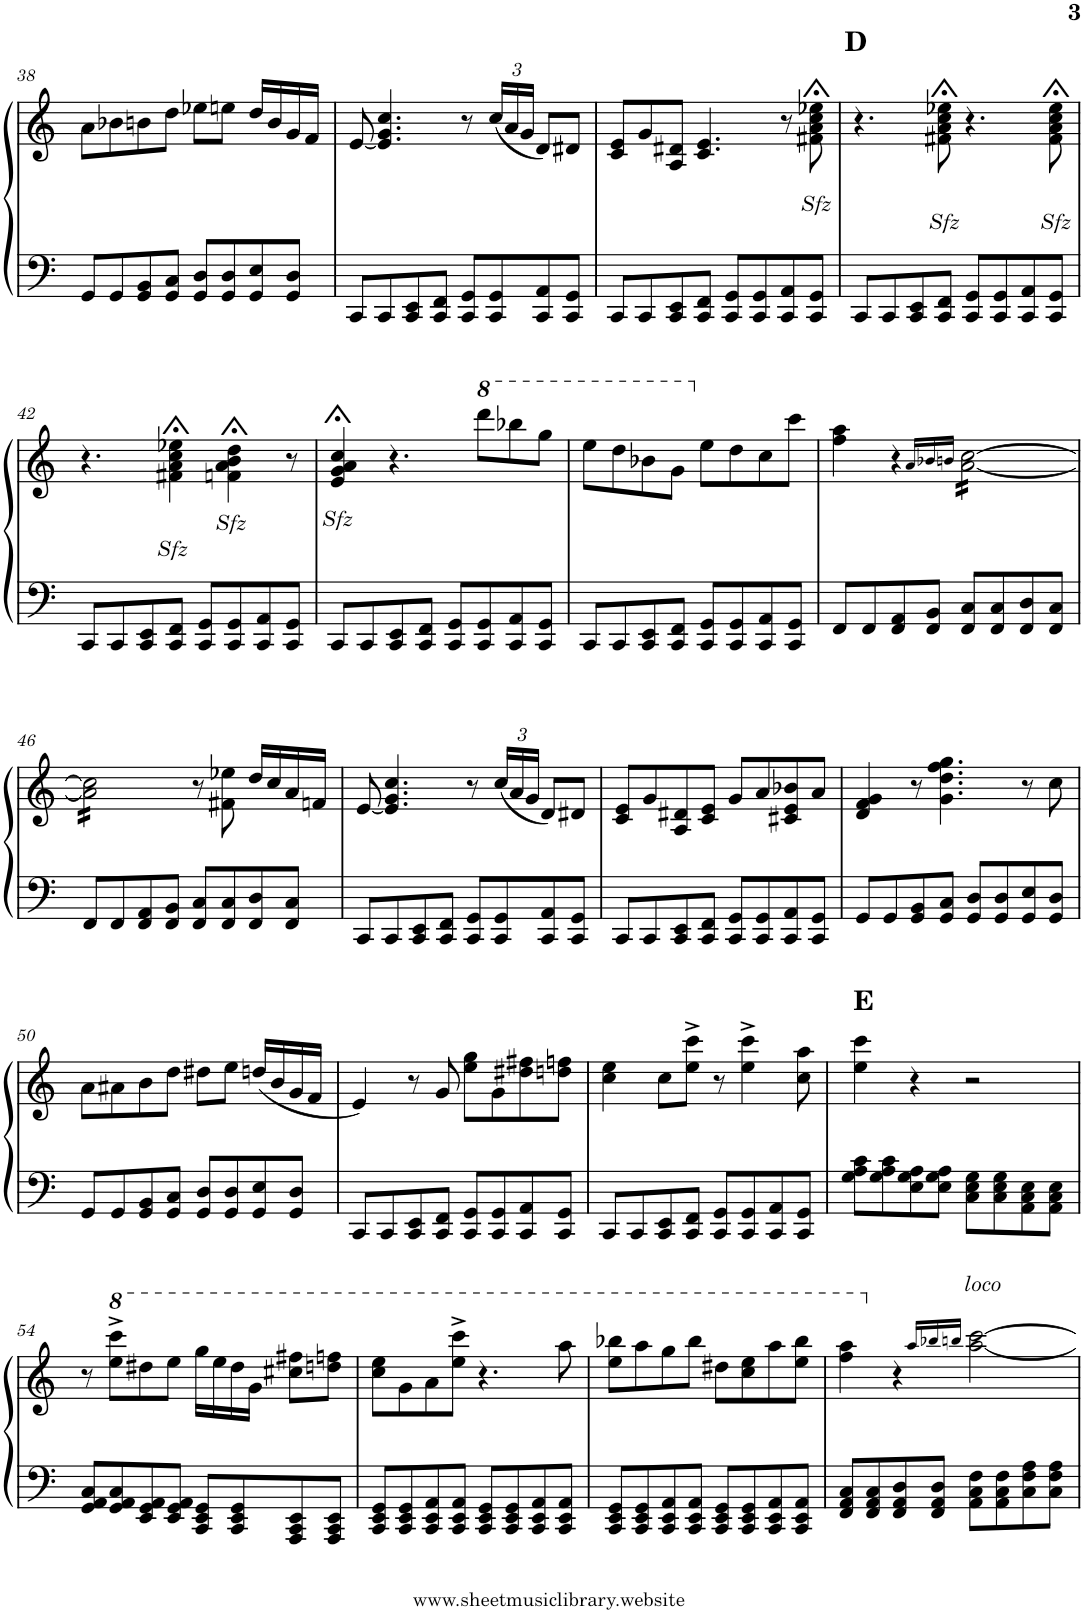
**kern	**kern	**text	**text
*part1	*part1	*part1	*part1
*staff2	*staff1	*staff1	*staff1
*I"Piano	*	*	*
*I'Pno.	*	*	*
!!LO:PB:g=z
*clefF4	*clefG2	*	*
*k[]	*k[]	*	*
*M4/4	*M4/4	*	*
=38	=38	=38	=38
8GG/L	8a\L	.	.
8GG/	8b-X\	.	.
8GG/ 8BB/	8bn\	.	.
8GG/ 8C/J	8dd\J	.	.
8GG/ 8D/L	8ee-X\L	.	.
8GG/ 8D/	8een\J	.	.
8GG/ 8E/	16dd/LL	.	.
.	16b/	.	.
8GG/ 8D/J	16g/	.	.
.	16f/JJ	.	.
=39	=39	=39	=39
8CC/L	[8e/	.	.
8CC/	4.e/] 4.g/ 4.cc/	.	.
8CC/ 8EE/	.	.	.
8CC/ 8FF/J	.	.	.
8CC/ 8GG/L	8r	.	.
*	*Xbrackettup	*	*
8CC/ 8GG/	(24cc/LL	.	.
.	24a/	.	.
.	24g/JJ	.	.
8CC/ 8AA/	8d/L)	.	.
8CC/ 8GG/J	8d#X/J	.	.
=40	=40	=40	=40
8CC/L	8c/ 8e/L	.	.
8CC/	8g/	.	.
8CC/ 8EE/	8A/ 8d#X/J	.	.
8CC/ 8FF/J	4.c/ 4.e/	.	.
8CC/ 8GG/L	.	.	.
8CC/ 8GG/	.	.	.
8CC/ 8AA/	8r	.	.
!	!	!	!LO:LY:b
8CC/ 8GG/J	8f#X\;< 8a\;< 8cc\;< 8ee-X\;<	.	Sfz
=41	=41	=41	=41
!	!LO:TX:a:B:t=D	!	!
8CC/L	4.r	.	.
8CC/	.	.	.
8CC/ 8EE/	.	.	.
!	!	!	!LO:LY:b
8CC/ 8FF/J	8f#X\;< 8a\;< 8cc\;< 8ee-X\;<	.	Sfz
8CC/ 8GG/L	4.r	.	.
8CC/ 8GG/	.	.	.
8CC/ 8AA/	.	.	.
!	!	!	!LO:LY:b
8CC/ 8GG/J	8f#\;< 8a\;< 8cc\;< 8ee-\;<	.	Sfz
!!LO:LB:g=z
=42	=42	=42	=42
8CC/L	4.r	.	.
8CC/	.	.	.
8CC/ 8EE/	.	.	.
!	!	!	!LO:LY:b
8CC/ 8FF/J	4f#X\;< 4a\;< 4cc\;< 4ee-X\;<	.	Sfz
8CC/ 8GG/L	.	.	.
!	!	!LO:LY:b	!
8CC/ 8GG/	4fn\;< 4a\;< 4b\;< 4dd\;<	Sfz	.
8CC/ 8AA/	.	.	.
8CC/ 8GG/J	8r	.	.
=43	=43	=43	=43
!	!	!LO:LY:b	!
8CC/L	4e/;< 4g/;< 4a/;< 4cc/;<	Sfz	.
8CC/	.	.	.
8CC/ 8EE/	4.r	.	.
8CC/ 8FF/J	.	.	.
8CC/ 8GG/L	.	.	.
*	*8va	*	*
8CC/ 8GG/	8dddd\L	.	.
8CC/ 8AA/	8bbb-X\	.	.
8CC/ 8GG/J	8ggg\J	.	.
=44	=44	=44	=44
8CC/L	8eee\L	.	.
8CC/	8ddd\	.	.
8CC/ 8EE/	8bb-X\	.	.
8CC/ 8FF/J	8gg\J	.	.
*	*X8va	*	*
8CC/ 8GG/L	8ee\L	.	.
8CC/ 8GG/	8dd\	.	.
8CC/ 8AA/	8cc\	.	.
8CC/ 8GG/J	8ccc\J	.	.
=45	=45	=45	=45
8FF/L	4ff\ 4aa\	.	.
8FF/	.	.	.
8FF/ 8AA/	4r	.	.
8FF/ 8BB/J	.	.	.
.	16qa/LL	.	.
.	16qb-X/	.	.
.	16qbn/JJ	.	.
*	*tremolo	*	*
8FF/ 8C/L	[16a\ [16cc\LL	.	.
.	16a\ 16cc\	.	.
8FF/ 8C/	16a\ 16cc\	.	.
.	16a\ 16cc\	.	.
8FF/ 8D/	16a\ 16cc\	.	.
.	16a\ 16cc\	.	.
8FF/ 8C/J	16a\ 16cc\	.	.
.	16a\ 16cc\JJ	.	.
!!LO:LB:g=z
=46	=46	=46	=46
8FF/L	16a\] 16cc\]LL	.	.
.	16a\ 16cc\	.	.
8FF/	16a\ 16cc\	.	.
.	16a\ 16cc\	.	.
8FF/ 8AA/	16a\ 16cc\	.	.
.	16a\ 16cc\	.	.
8FF/ 8BB/J	16a\ 16cc\	.	.
.	16a\ 16cc\JJ	.	.
*	*Xtremolo	*	*
8FF/ 8C/L	8r	.	.
8FF/ 8C/	8f#X\ 8ee-X\	.	.
8FF/ 8D/	16dd/LL	.	.
.	16cc/	.	.
8FF/ 8C/J	16a/	.	.
.	16fn/JJ	.	.
=47	=47	=47	=47
8CC/L	[8e/	.	.
8CC/	4.e/] 4.g/ 4.cc/	.	.
8CC/ 8EE/	.	.	.
8CC/ 8FF/J	.	.	.
8CC/ 8GG/L	8r	.	.
8CC/ 8GG/	(24cc/LL	.	.
.	24a/	.	.
.	24g/JJ	.	.
8CC/ 8AA/	8d/L)	.	.
8CC/ 8GG/J	8d#X/J	.	.
=48	=48	=48	=48
8CC/L	8c/ 8e/L	.	.
8CC/	8g/	.	.
8CC/ 8EE/	8A/ 8d#X/	.	.
8CC/ 8FF/J	8c/ 8e/J	.	.
8CC/ 8GG/L	8g/L	.	.
8CC/ 8GG/	8a/	.	.
8CC/ 8AA/	8c#X/ 8e/ 8b-X/	.	.
8CC/ 8GG/J	8a/J	.	.
=49	=49	=49	=49
8GG/L	4d/ 4f/ 4g/	.	.
8GG/	.	.	.
8GG/ 8BB/	8r	.	.
8GG/ 8C/J	4.g\ 4.dd\ 4.ff\ 4.gg\	.	.
8GG/ 8D/L	.	.	.
8GG/ 8D/	.	.	.
8GG/ 8E/	8r	.	.
8GG/ 8D/J	8cc\	.	.
!!LO:LB:g=z
=50	=50	=50	=50
8GG/L	8a\L	.	.
8GG/	8a#X\	.	.
8GG/ 8BB/	8b\	.	.
8GG/ 8C/J	8dd\J	.	.
8GG/ 8D/L	8dd#X\L	.	.
8GG/ 8D/	8ee\J	.	.
8GG/ 8E/	(16ddn/LL	.	.
.	16b/	.	.
8GG/ 8D/J	16g/	.	.
.	16f/JJ	.	.
=51	=51	=51	=51
8CC/L	4e/)	.	.
8CC/	.	.	.
8CC/ 8EE/	8r	.	.
8CC/ 8FF/J	8g/	.	.
8CC/ 8GG/L	8ee\ 8gg\L	.	.
8CC/ 8GG/	8g\	.	.
8CC/ 8AA/	8dd#X\ 8ff#X\	.	.
8CC/ 8GG/J	8ddn\ 8ffn\J	.	.
=52	=52	=52	=52
8CC/L	4cc\ 4ee\	.	.
8CC/	.	.	.
8CC/ 8EE/	8cc\L	.	.
8CC/ 8FF/J	8ee\^ 8ccc\^J	.	.
8CC/ 8GG/L	8r	.	.
8CC/ 8GG/	4ee\^ 4ccc\^	.	.
8CC/ 8AA/	.	.	.
8CC/ 8GG/J	8cc\ 8aa\	.	.
=53	=53	=53	=53
!	!LO:TX:a:B:t=E	!	!
8G\ 8A\ 8c\L	4ee\ 4ccc\	.	.
8G\ 8A\ 8c\	.	.	.
8E\ 8G\ 8A\	4r	.	.
8E\ 8G\ 8A\J	.	.	.
8C\ 8E\ 8G\L	2r	.	.
8C\ 8E\ 8G\	.	.	.
8AA\ 8C\ 8E\	.	.	.
8AA\ 8C\ 8E\J	.	.	.
!!LO:LB:g=z
=54	=54	=54	=54
8GG/ 8AA/ 8C/L	8r	.	.
*	*8va	*	*
8GG/ 8AA/ 8C/	8eee\^ 8cccc\^L	.	.
8EE/ 8GG/ 8AA/	8ddd#X\	.	.
8EE/ 8GG/ 8AA/J	8eee\J	.	.
8CC/ 8EE/ 8GG/L	16ggg\LL	.	.
.	16eee\	.	.
8CC/ 8EE/ 8GG/	16ddd#\	.	.
.	16gg\JJ	.	.
8AAA/ 8CC/ 8EE/	8ccc#X\ 8fff#X\L	.	.
8AAA/ 8CC/ 8EE/J	8dddn\ 8fffn\J	.	.
=55	=55	=55	=55
8CC/ 8EE/ 8GG/L	8ccc\ 8eee\L	.	.
8CC/ 8EE/ 8GG/	8gg\	.	.
8CC/ 8EE/ 8AA/	8aa\	.	.
8CC/ 8EE/ 8AA/J	8eee\^ 8cccc\^J	.	.
8CC/ 8EE/ 8GG/L	4.r	.	.
8CC/ 8EE/ 8GG/	.	.	.
8CC/ 8EE/ 8AA/	.	.	.
8CC/ 8EE/ 8AA/J	8aaa\	.	.
=56	=56	=56	=56
8CC/ 8EE/ 8GG/L	8eee\ 8bbb-X\L	.	.
8CC/ 8EE/ 8GG/	8aaa\	.	.
8CC/ 8EE/ 8AA/	8ggg\	.	.
8CC/ 8EE/ 8AA/J	8bbb-\J	.	.
8CC/ 8EE/ 8GG/L	8ddd#X\L	.	.
8CC/ 8EE/ 8GG/	8ccc\ 8eee\	.	.
8CC/ 8EE/ 8AA/	8aaa\	.	.
8CC/ 8EE/ 8AA/J	8eee\ 8bbb-\J	.	.
=57	=57	=57	=57
8FF/ 8AA/ 8C/L	4fff\ 4aaa\	.	.
8FF/ 8AA/ 8C/	.	.	.
*	*X8va	*	*
8FF/ 8AA/ 8D/	4r	.	.
8FF/ 8AA/ 8D/J	.	.	.
.	16qaa/LL	.	.
.	16qbb-X/	.	.
.	16qbbn/JJ	.	.
!	!LO:TX:a:i:t=loco	!	!
8AA\ 8C\ 8F\L	[2aa\ [2ccc\	.	.
8AA\ 8C\ 8F\	.	.	.
8C\ 8F\ 8A\	.	.	.
8C\ 8F\ 8A\J	.	.	.
=	=	=	=
*-	*-	*-	*-
